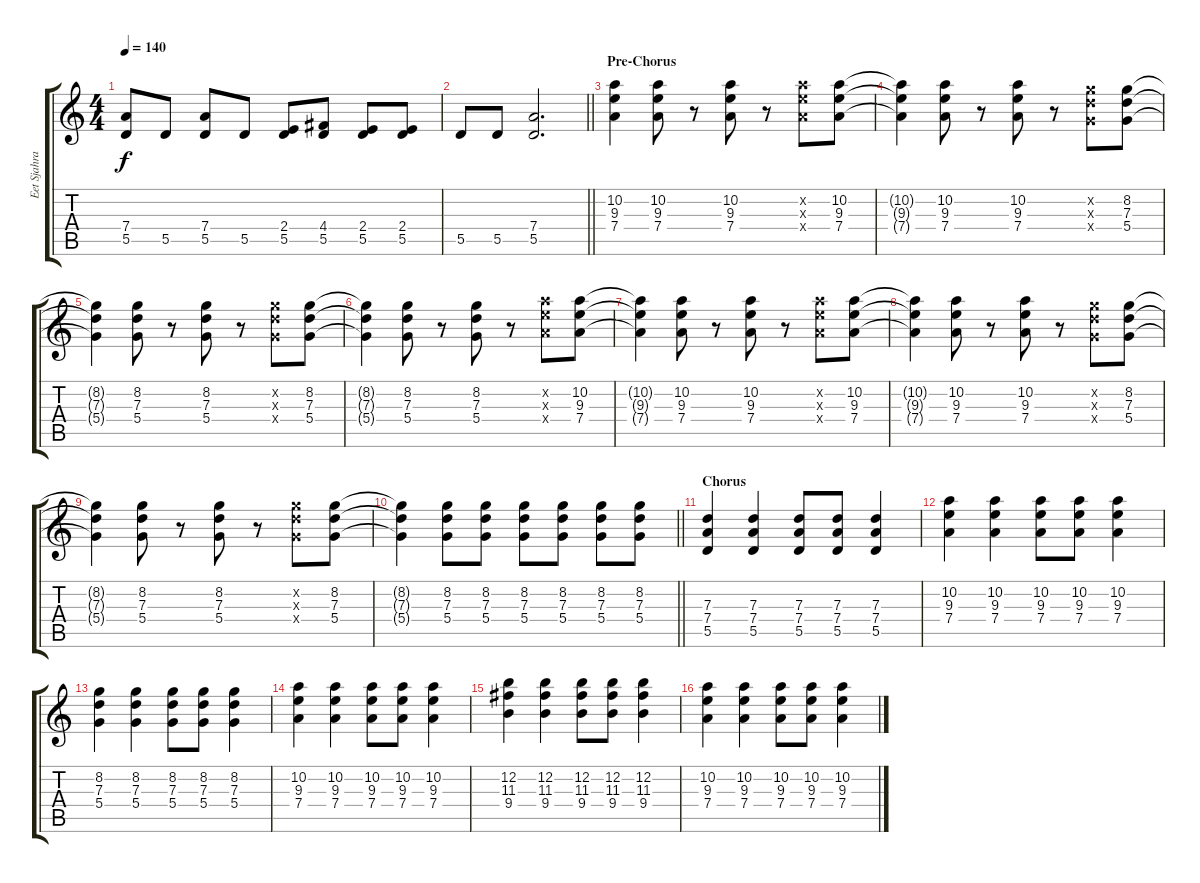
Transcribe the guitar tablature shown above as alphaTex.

\track ("Eet Sjahraine" "Eet Sjahra") {instrument distortionguitar}
\staff {score tabs}
\tuning (E4 B3 G3 D3 A2 D2) {hide}
\ts (4 4)
\tempo 140
\clef g2
\ks c
(7.4 5.5).8{dy f} 5.5.8 (7.4 5.5).8 5.5.8 (2.4 5.5).8 (4.4 5.5).8 (2.4 5.5).8 (2.4 5.5).8 |
\barLineRight lightlight
5.5.8 5.5.8 (7.4 5.5).2{d} |
\section ("" "Pre-Chorus")
(10.2 9.3 7.4).4{volume 11} (10.2 9.3 7.4).8 r.8 (10.2 9.3 7.4).8 r.8 (10.2{x} 9.3{x} 7.4{x}).8 (10.2 9.3 7.4).8 |
(10.2{t} 9.3{t} 7.4{t}).4 (10.2 9.3 7.4).8 r.8 (10.2 9.3 7.4).8 r.8 (8.2{x} 7.3{x} 5.4{x}).8 (8.2 7.3 5.4).8 |
(8.2{t} 7.3{t} 5.4{t}).4 (8.2 7.3 5.4).8 r.8 (8.2 7.3 5.4).8 r.8 (8.2{x} 7.3{x} 5.4{x}).8 (8.2 7.3 5.4).8 |
(8.2{t} 7.3{t} 5.4{t}).4 (8.2 7.3 5.4).8 r.8 (8.2 7.3 5.4).8 r.8 (10.2{x} 9.3{x} 7.4{x}).8 (10.2 9.3 7.4).8 |
(10.2{t} 9.3{t} 7.4{t}).4 (10.2 9.3 7.4).8 r.8 (10.2 9.3 7.4).8 r.8 (10.2{x} 9.3{x} 7.4{x}).8 (10.2 9.3 7.4).8 |
(10.2{t} 9.3{t} 7.4{t}).4 (10.2 9.3 7.4).8 r.8 (10.2 9.3 7.4).8 r.8 (8.2{x} 7.3{x} 5.4{x}).8 (8.2 7.3 5.4).8 |
(8.2{t} 7.3{t} 5.4{t}).4 (8.2 7.3 5.4).8 r.8 (8.2 7.3 5.4).8 r.8 (8.2{x} 7.3{x} 5.4{x}).8 (8.2 7.3 5.4).8 |
\barLineRight lightlight
(8.2{t} 7.3{t} 5.4{t}).4 (8.2 7.3 5.4).8 (8.2 7.3 5.4).8 (8.2 7.3 5.4).8 (8.2 7.3 5.4).8 (8.2 7.3 5.4).8 (8.2 7.3 5.4).8 |
\section ("" "Chorus")
(7.3 7.4 5.5).4 (7.3 7.4 5.5).4 (7.3 7.4 5.5).8 (7.3 7.4 5.5).8 (7.3 7.4 5.5).4 |
(10.2 9.3 7.4).4 (10.2 9.3 7.4).4 (10.2 9.3 7.4).8 (10.2 9.3 7.4).8 (10.2 9.3 7.4).4 |
(8.2 7.3 5.4).4 (8.2 7.3 5.4).4 (8.2 7.3 5.4).8 (8.2 7.3 5.4).8 (8.2 7.3 5.4).4 |
(10.2 9.3 7.4).4 (10.2 9.3 7.4).4 (10.2 9.3 7.4).8 (10.2 9.3 7.4).8 (10.2 9.3 7.4).4 |
(12.2 11.3 9.4).4 (12.2 11.3 9.4).4 (12.2 11.3 9.4).8 (12.2 11.3 9.4).8 (12.2 11.3 9.4).4 |
(10.2 9.3 7.4).4 (10.2 9.3 7.4).4 (10.2 9.3 7.4).8 (10.2 9.3 7.4).8 (10.2 9.3 7.4).4
